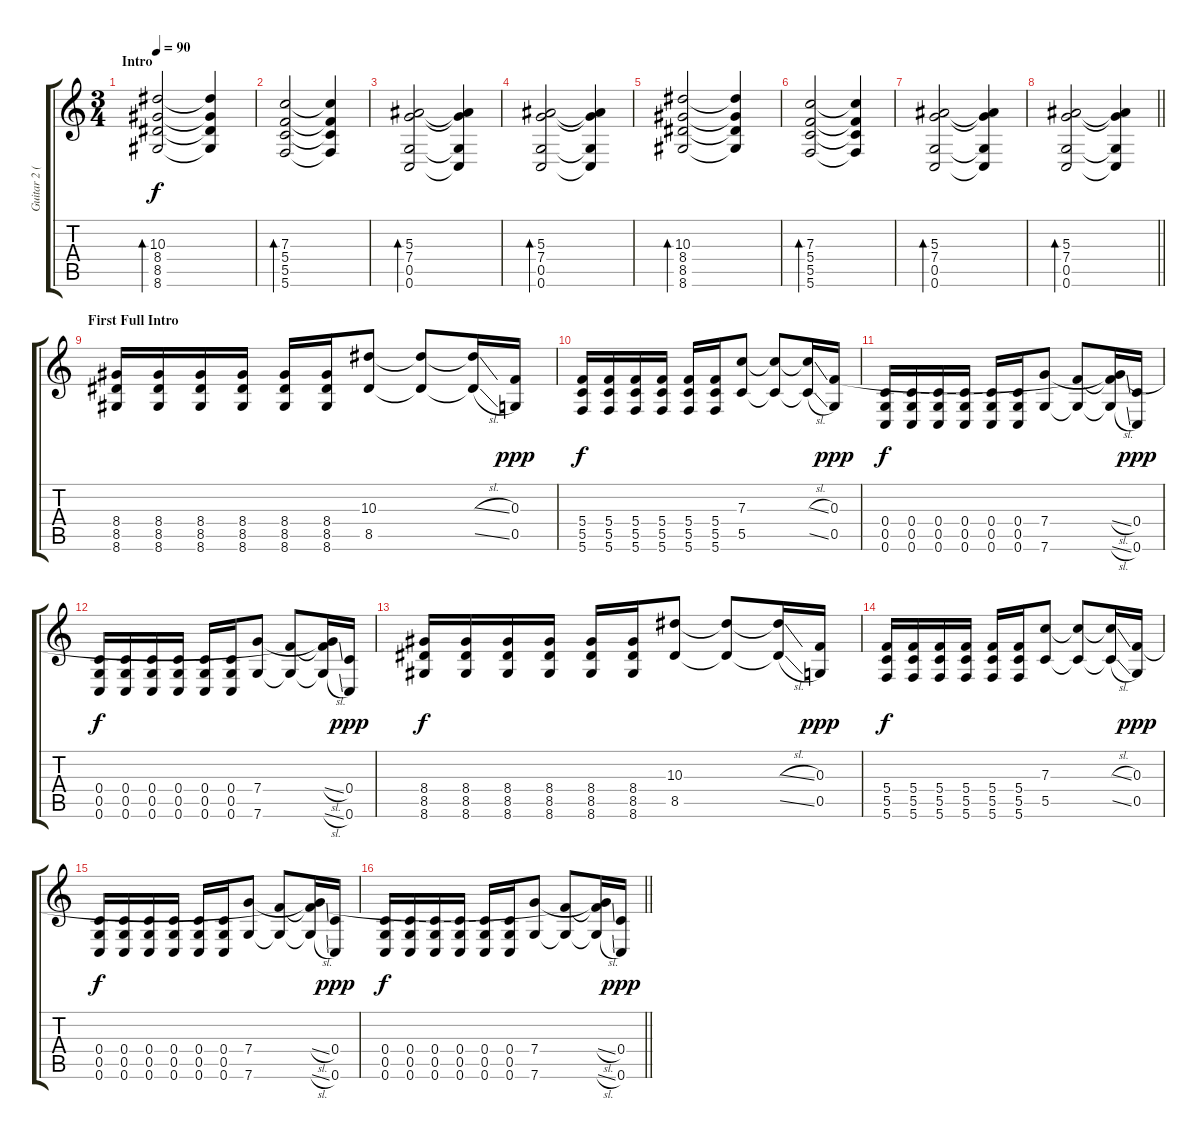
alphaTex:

\track ("Guitar 2 (Joel)" "Guitar 2 (") {instrument acousticguitarsteel}
\staff {score tabs}
\tuning (D4 A3 F3 C3 G2 C2) {hide}
\ts (3 4)
\section ("" "Intro")
\tempo 90
\clef g2
\ks c
(10.3 8.4 8.5 8.6).2{bd 60 dy f instrument acousticguitarsteel} (10.3{t} 8.4{t} 8.5{t} 8.6{t}).4 |
(7.3 5.4 5.5 5.6).2{bd 60} (7.3{t} 5.4{t} 5.5{t} 5.6{t}).4 |
(5.3 7.4 0.5 0.6).2{bd 60} (5.3{t} 7.4{t} 0.5{t} 0.6{t}).4 |
(5.3 7.4 0.5 0.6).2{bd 60} (5.3{t} 7.4{t} 0.5{t} 0.6{t}).4 |
(10.3 8.4 8.5 8.6).2{bd 60} (10.3{t} 8.4{t} 8.5{t} 8.6{t}).4 |
(7.3 5.4 5.5 5.6).2{bd 60} (7.3{t} 5.4{t} 5.5{t} 5.6{t}).4 |
(5.3 7.4 0.5 0.6).2{bd 60} (5.3{t} 7.4{t} 0.5{t} 0.6{t}).4 |
\barLineRight lightlight
(5.3 7.4 0.5 0.6).2{bd 60} (5.3{t} 7.4{t} 0.5{t} 0.6{t}).4 |
\section ("" "First Full Intro")
(8.4 8.5 8.6).16{instrument distortionguitar} (8.4 8.5 8.6).16 (8.4 8.5 8.6).16 (8.4 8.5 8.6).16 (8.4 8.5 8.6).16 (8.4 8.5 8.6).16 (10.3 8.5).8 (10.3{t} 8.5{t}).8 (10.3{sl t} 8.5{sl t}).16 (0.3 0.5).16{dy ppp} |
(5.4 5.5 5.6).16{dy f} (5.4 5.5 5.6).16 (5.4 5.5 5.6).16 (5.4 5.5 5.6).16 (5.4 5.5 5.6).16 (5.4 5.5 5.6).16 (7.3 5.5).8 (7.3{t} 5.5{t}).8 (7.3{sl t} 5.5{sl t}).16 (0.3 0.5).16{dy ppp} |
(0.4 0.5 0.6).16{dy f} (0.4 0.5 0.6).16 (0.4 0.5 0.6).16 (0.4 0.5 0.6).16 (0.4 0.5 0.6).16 (0.4 0.5 0.6).16 (7.4 7.6).8 (0.3{t} 7.6{t}).8 (0.3{t} 7.4{sl t} 7.6{sl t}).16 (0.4 0.6).16{dy ppp} |
(0.4 0.5 0.6).16{dy f} (0.4 0.5 0.6).16 (0.4 0.5 0.6).16 (0.4 0.5 0.6).16 (0.4 0.5 0.6).16 (0.4 0.5 0.6).16 (7.4 7.6).8 (0.3{t} 7.6{t}).8 (0.3{t} 7.4{sl t} 7.6{sl t}).16 (0.4 0.6).16{dy ppp} |
(8.4 8.5 8.6).16{dy f instrument distortionguitar} (8.4 8.5 8.6).16 (8.4 8.5 8.6).16 (8.4 8.5 8.6).16 (8.4 8.5 8.6).16 (8.4 8.5 8.6).16 (10.3 8.5).8 (10.3{t} 8.5{t}).8 (10.3{sl t} 8.5{sl t}).16 (0.3 0.5).16{dy ppp} |
(5.4 5.5 5.6).16{dy f} (5.4 5.5 5.6).16 (5.4 5.5 5.6).16 (5.4 5.5 5.6).16 (5.4 5.5 5.6).16 (5.4 5.5 5.6).16 (7.3 5.5).8 (7.3{t} 5.5{t}).8 (7.3{sl t} 5.5{sl t}).16 (0.3 0.5).16{dy ppp} |
(0.4 0.5 0.6).16{dy f} (0.4 0.5 0.6).16 (0.4 0.5 0.6).16 (0.4 0.5 0.6).16 (0.4 0.5 0.6).16 (0.4 0.5 0.6).16 (7.4 7.6).8 (0.3{t} 7.6{t}).8 (0.3{t} 7.4{sl t} 7.6{sl t}).16 (0.4 0.6).16{dy ppp} |
\barLineRight lightlight
(0.4 0.5 0.6).16{dy f} (0.4 0.5 0.6).16 (0.4 0.5 0.6).16 (0.4 0.5 0.6).16 (0.4 0.5 0.6).16 (0.4 0.5 0.6).16 (7.4 7.6).8 (0.3{t} 7.6{t}).8 (0.3{t} 7.4{sl t} 7.6{sl t}).16 (0.4 0.6).16{dy ppp}
